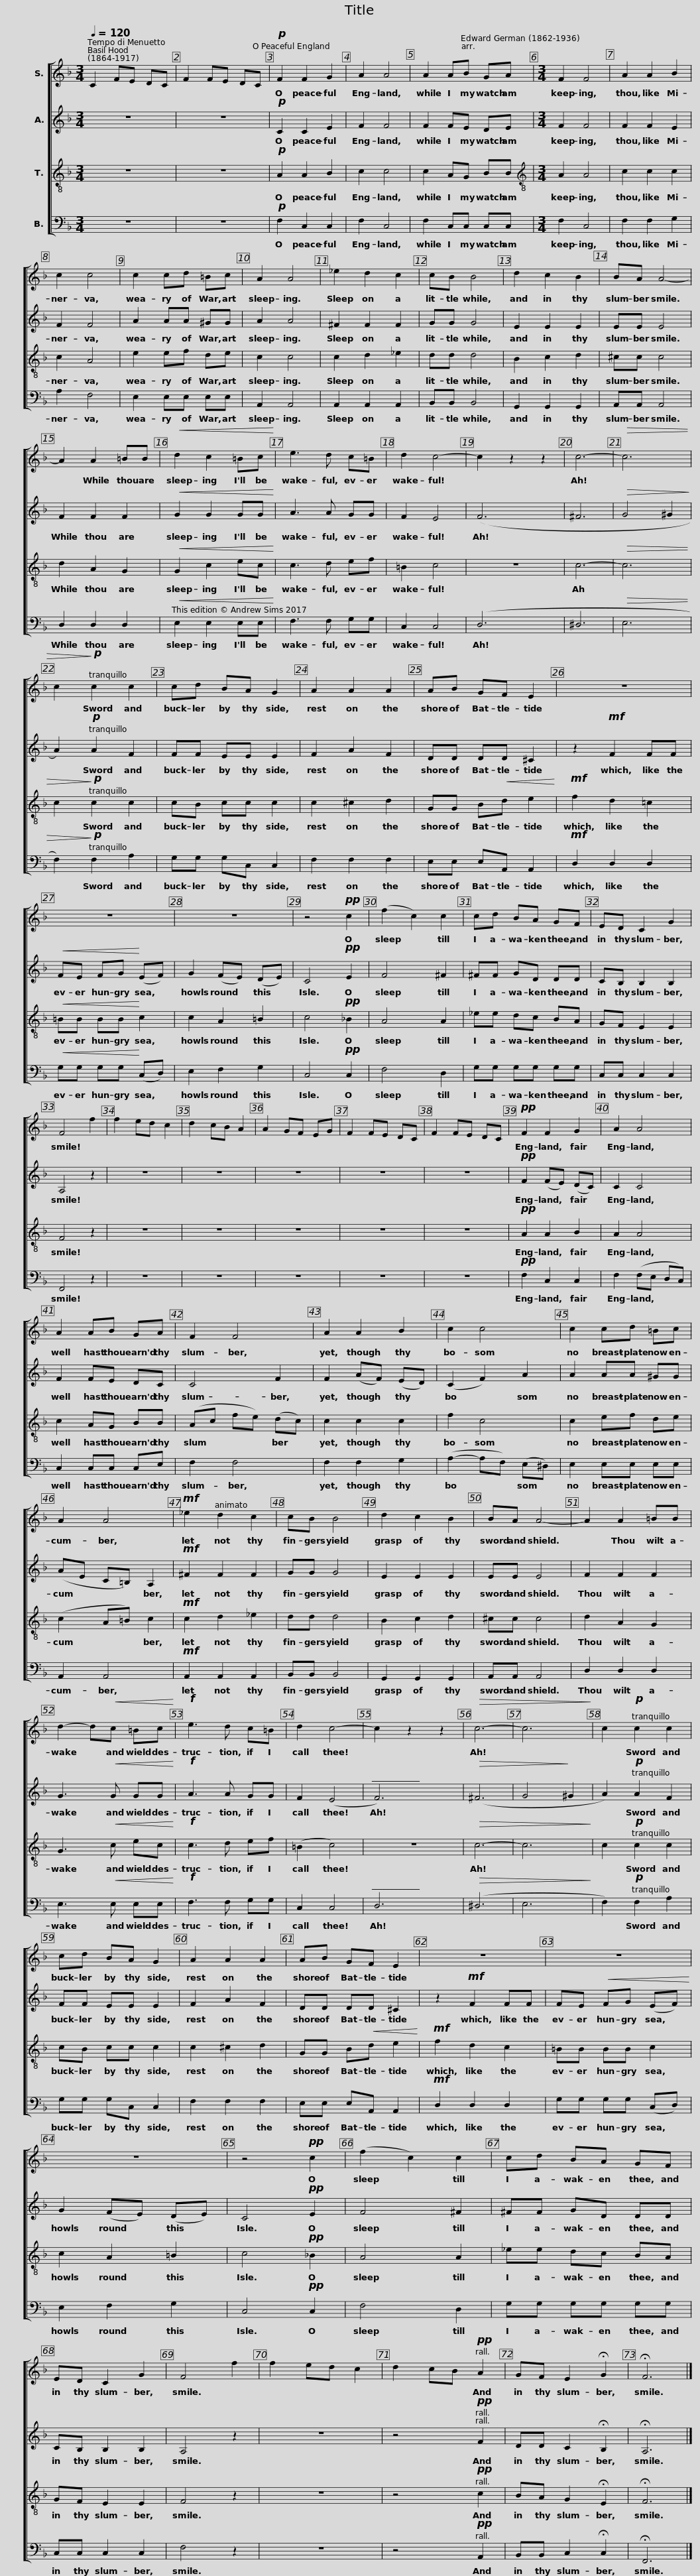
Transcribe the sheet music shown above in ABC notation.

X:1
%%score [ 1 2 3 4 ]
L:1/8
Q:1/4=120
M:3/4
I:linebreak $
K:F
V:1 treble
V:2 treble
V:3 treble-8
V:4 bass
V:1
 C2 FE DC | F2 FE DC |!p! F2 F2 G2 | A2 A4 | A2 AB GA |$ %5
[M:3/4] F2 F4 | A2 A2 B2 | c2 c4 | c2 cd =Bc | A2 A4 |$ %10
 _e2 d2 c2 | cB B4 | d2 c2 B2 | BA A4- | A2 A2 =BB |$ %15
!<(! d2 c2 =Bc!<)! | e3 d c=B | d2 c4- | c2 z2 z2 | c6- | %20
!>(! c6 | c2!>)!!p! c2 c2 |$ cd BA G2 | A2 A2 A2 | AB GF E2 | %25
 z6 |$ z6 | z6 | z4!pp! c2 | (f2 c2) c2 | %30
 cd BA GF |$ ED C2 G2 | F4 f2 | f2 ed c2 | d2 cB A2 | %35
 A2 GF EG | F2 FE DC | F2 FE DC |$!pp! F2 F2 G2 | A2 A4 | %40
 A2 AB GA | F2 F4 |$ A2 A2 B2 | c2 c4 | c2 cd =Bc | %45
 A2 A4 |$!mf! _e2 d2 c2 | cB B4 | d2 c2 B2 | BA A4- | %50
 A2 A2 =BB |$ d2- d!<(!c =Bc!<)! |!f! e3 d c=B | d2 c4- | c2 z2 z2 |$ %55
!>(! c6- | c6!>)! | c2!p! c2 c2 | cd BA G2 | A2 A2 A2 |$ %60
 AB GF E2 | z6 | z6 | z6 |$ z4!pp! c2 | %65
 (f2 c2) c2 | cd BA GF | ED C2 G2 |$ F4 f2 | f2 ed c2 | %70
 d2 cB!pp! A2 | GF E2 !fermata!G2 | !fermata!F6 |] %73
V:2
 z6 | z6 |!p! C2 C2 E2 | F2 F4 | F2 FE DE |$ %5
[M:3/4] F2 F4 | F2 F2 E2 | F2 F4 | A2 AA ^GG | A2 A4 |$ %10
 ^F2 F2 F2 | GG G4 | E2 E2 E2 | EE E4 | F2 F2 F2 |$ %15
!<(! G2 G2 GG!<)! | A3 A GG | F2 E4 | (F6 | ^F6 | %20
!>(! G4 ^G2!>)! | A2)!p! A2 F2 |$ FF EE E2 | F2 A2 F2 | DD DD ^C2 | %25
 z2!mf! F2 FF |$!<(! FE FG!<)! (EF) | G2 (FE) (DE) | C4!pp! E2 | F4 ^F2 | %30
 ^FF GD DD |$ CB, B,2 B,2 | A,4 z2 | z6 | z6 | %35
 z6 | z6 | z6 |$!pp! F2 (FE) (DC) | C2 C4 | %40
 F2 FE DC | C4 F2 |$ F2 (AF) (ED) | (C2 F2) A2 | A2 AA ^GG | %45
 (AE C=B,) A,2 |$!mf! ^F2 F2 F2 | GG G4 | E2 E2 E2 | EE E4 | %50
 F2 F2 F2 |$ G3!<(! G GG!<)! |!f! A3 A GG | F2 (E4 | F6) |$ %55
!>(! (^F6 | G4!>)! ^G2 | A2)!p! A2 F2 | FF EE E2 | F2 A2 F2 |$ %60
 DD DD ^C2 | z2!mf! F2 FF | FE!<(! FG (EF)!<)! | G2 (FE) (DE) |$ C4!pp! E2 | %65
 F4 ^F2 | ^FF GD DD | CB, B,2 B,2 |$ A,4 z2 | z6 | %70
 z4!pp! F2 | DD C2 !fermata!B,2 | !fermata!A,6 |] %73
V:3
 z6 | z6 |!p! A2 A2 B2 | c2 c4 | c2 AG BB |$ %5
[M:3/4][K:treble-8] A2 A4 | c2 c2 c2 | c2 A4 | e2 ef de | c2 c4 |$ %10
 c2 d2 _e2 | dd d4 | B2 c2 d2 | ^cc c4 | d2 A2 G2 |$ %15
!<(! G2 c2 ec!<)! | c3 d ef | =B2 c4 | z6 | c6- | %20
!>(! c6 | c2!>)!!p! c2 c2 |$ cB cc c2 | c2 ^c2 d2 | GG B!<(!d e2!<)! | %25
!mf! f2 d2 !courtesy!=c2 |$!<(! =BB BB!<)! c2 | c2 A2 =B2 | c4!pp! !courtesy!_B2 | A4 A2 | %30
 _ee dc BA |$ GF E2 E2 | F4 z2 | z6 | z6 | %35
 z6 | z6 | z6 |$!pp! A2 A2 B2 | A2 A4 | %40
 c2 AG BB | (Ac fe) (dc) |$ c2 c2 c2 | f2 c4 | c2 ef de | %45
 (c2 A=B) c2 |$!mf! c2 d2 _e2 | dd d4 | B2 c2 d2 | ^cc c4 | %50
 d2 A2 G2 |$ G3!<(! c ec!<)! |!f! c3 d ef | (=B2 c4) | z6 |$ %55
!>(! c6- | c6!>)! | c2!p! c2 c2 | cB cc c2 | c2 ^c2 d2 |$ %60
 GG B!<(!d e2!<)! |!mf! f2 d2 c2 | =BB BB c2 | c2 A2 =B2 |$ c4!pp! !courtesy!_B2 | %65
 A4 A2 | _ee dc BA | GF E2 E2 |$ F4 z2 | z6 | %70
 z4!pp! c2 | BA G2 !fermata!E2 | !fermata!F6 |] %73
V:4
 z6 | z6 |!p! F,2 C,2 C,2 | F,2 C,4 | F,2 C,C, C,C, |$ %5
[M:3/4] F,2 C,4 | F,2 F,2 G,2 | A,2 F,4 | E,2 E,E, E,E, | A,,2 A,,4 |$ %10
 A,,2 A,,2 A,,2 | B,,B,, B,,4 | G,,2 G,,2 G,,2 | A,,A,, A,,4 | D,2 D,2 D,2 |$ %15
!<(! E,2 E,2 E,E,!<)! | F,3 F, G,G, | C,2 C,4 | (D,6 | ^D,6 | %20
!>(! E,6 | F,2)!>)!!p! F,2 A,2 |$ G,G, G,C, C,2 | F,2 F,2 F,2 | E,E, E,A,, A,,2 | %25
!mf! D,2 D,2 D,2 |$!<(! G,G, G,G,!<)! (C,D,) | E,2 F,2 G,2 | C,4!pp! C,2 | F,4 D,2 | %30
 G,G, G,G, G,G, |$ C,C, C,2 C,2 | F,,4 z2 | z6 | z6 | %35
 z6 | z6 | z6 |$!pp! F,2 C,2 C,2 | F,2 (F,E, D,C,) | %40
 C,2 C,C, C,E, | F,2 F,4 |$ F,2 F,2 G,2 | (A,2- A,F,) (E,^D,) | E,2 E,E, E,E, | %45
 A,,2 A,,4 |$!mf! A,,2 A,,2 A,,2 | B,,B,, B,,4 | G,,2 G,,2 G,,2 | A,,A,, A,,4 | %50
 D,2 D,2 D,2 |$ E,3!<(! E, E,E,!<)! |!f! F,3 F, G,G, | C,2 C,4 | D,6 |$ %55
!>(! (^D,6 | E,6!>)! | F,2)!p! F,2 A,2 | G,G, G,C, C,2 | F,2 F,2 F,2 |$ %60
 E,E, E,A,, A,,2 |!mf! D,2 D,2 D,2 | G,G, G,G, (C,D,) | E,2 F,2 G,2 |$ C,4!pp! C,2 | %65
 F,4 D,2 | G,G, G,G, G,G, | C,C, C,2 C,2 |$ F,4 z2 | z6 | %70
 z4!pp! A,,2 | B,,B,, C,2 !fermata!C,2 | !fermata!F,,6 |] %73
